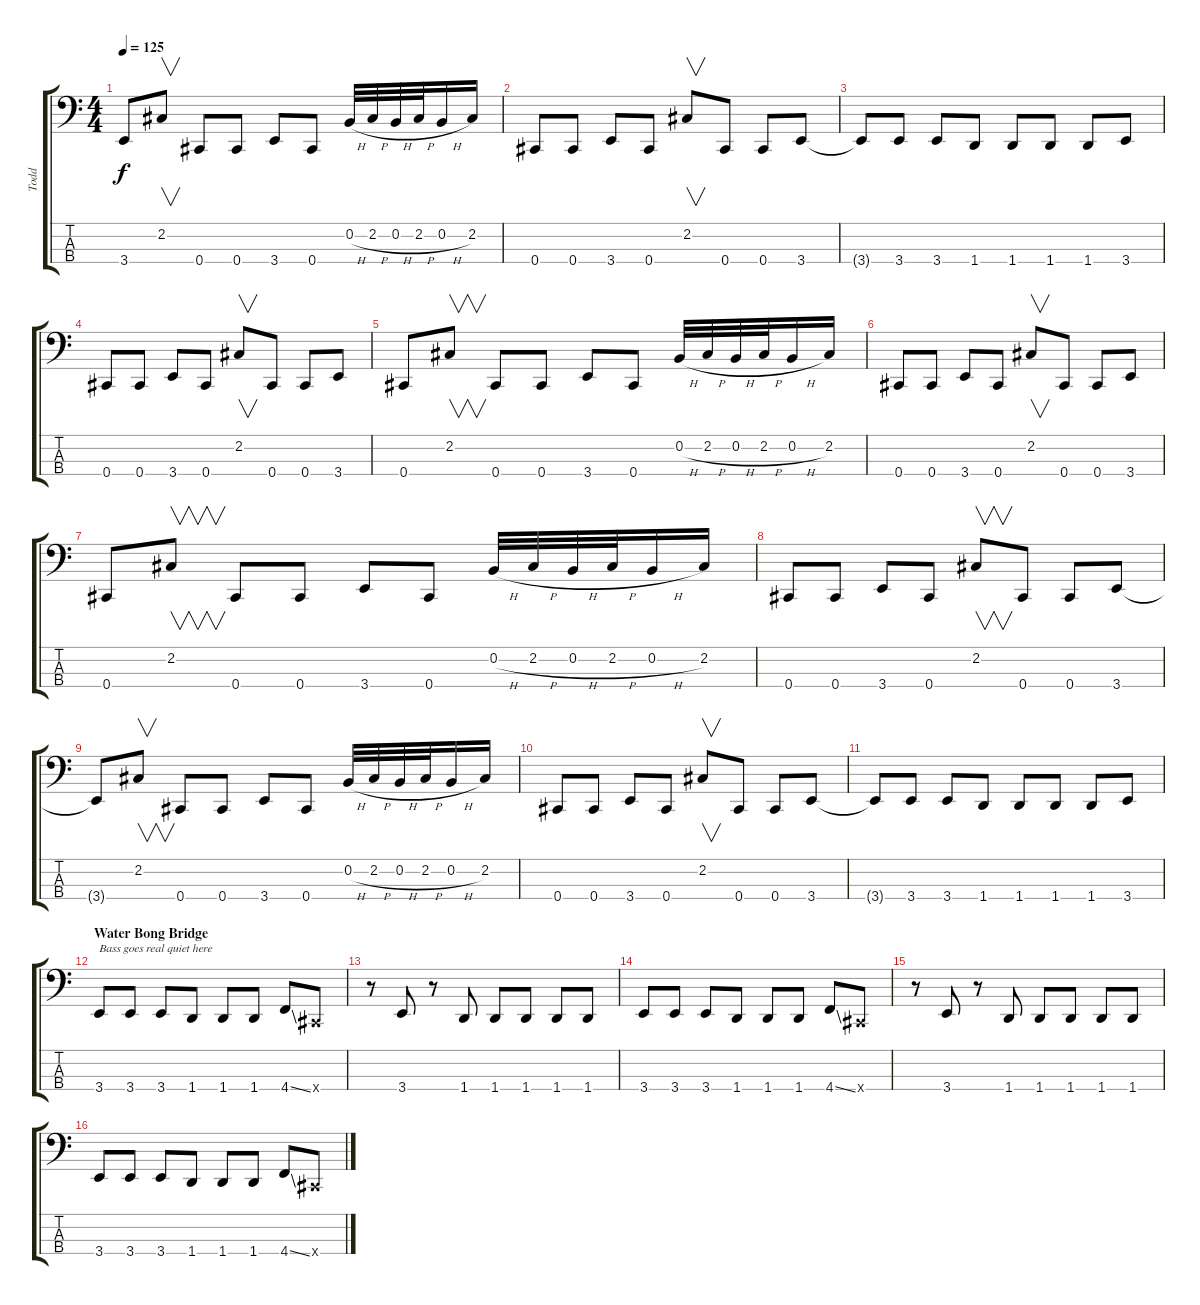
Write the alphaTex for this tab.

\track ("Todd" "Todd") {instrument electricbassfinger}
\staff {score tabs}
\tuning (E2 B1 Gb1 Db1) {hide}
\ts (4 4)
\tempo 125
\clef f4
\ks c
3.4{t}.8{dy f} 2.2.8{v} 0.4.8 0.4.8 3.4.8 0.4.8 0.2{h}.32 2.2{h}.32 0.2{h}.32 2.2{h}.32 0.2{h}.16 2.2.16 |
0.4.8 0.4.8 3.4.8 0.4.8 2.2.8{v} 0.4.8 0.4.8 3.4.8 |
3.4{t}.8 3.4.8 3.4.8 1.4.8 1.4.8 1.4.8 1.4.8 3.4.8 |
0.4.8 0.4.8 3.4.8 0.4.8 2.2.8{v} 0.4.8 0.4.8 3.4.8 |
0.4.8 2.2.8{v} 0.4.8 0.4.8 3.4.8 0.4.8 0.2{h}.32 2.2{h}.32 0.2{h}.32 2.2{h}.32 0.2{h}.16 2.2.16 |
0.4.8 0.4.8 3.4.8 0.4.8 2.2.8{v} 0.4.8 0.4.8 3.4.8 |
0.4.8 2.2.8{v} 0.4.8 0.4.8 3.4.8 0.4.8 0.2{h}.32 2.2{h}.32 0.2{h}.32 2.2{h}.32 0.2{h}.16 2.2.16 |
0.4.8 0.4.8 3.4.8 0.4.8 2.2.8{v} 0.4.8 0.4.8 3.4.8 |
3.4{t}.8 2.2.8{v} 0.4.8 0.4.8 3.4.8 0.4.8 0.2{h}.32 2.2{h}.32 0.2{h}.32 2.2{h}.32 0.2{h}.16 2.2.16 |
0.4.8 0.4.8 3.4.8 0.4.8 2.2.8{v} 0.4.8 0.4.8 3.4.8 |
3.4{t}.8 3.4.8 3.4.8 1.4.8 1.4.8 1.4.8 1.4.8 3.4.8 |
\section ("" "Water Bong Bridge")
3.4.8{txt "Bass goes real quiet here" volume 5 instrument electricbasspick} 3.4.8 3.4.8 1.4.8 1.4.8 1.4.8 4.4{ss}.8 0.4{x}.8 |
r.8 3.4.8 r.8 1.4.8 1.4.8 1.4.8 1.4.8 1.4.8 |
3.4.8{volume 7 instrument electricbasspick} 3.4.8 3.4.8 1.4.8 1.4.8 1.4.8 4.4{ss}.8 0.4{x}.8 |
r.8 3.4.8 r.8 1.4.8 1.4.8 1.4.8 1.4.8 1.4.8 |
3.4.8{volume 7 instrument electricbasspick} 3.4.8 3.4.8 1.4.8 1.4.8 1.4.8 4.4{ss}.8 0.4{x}.8
